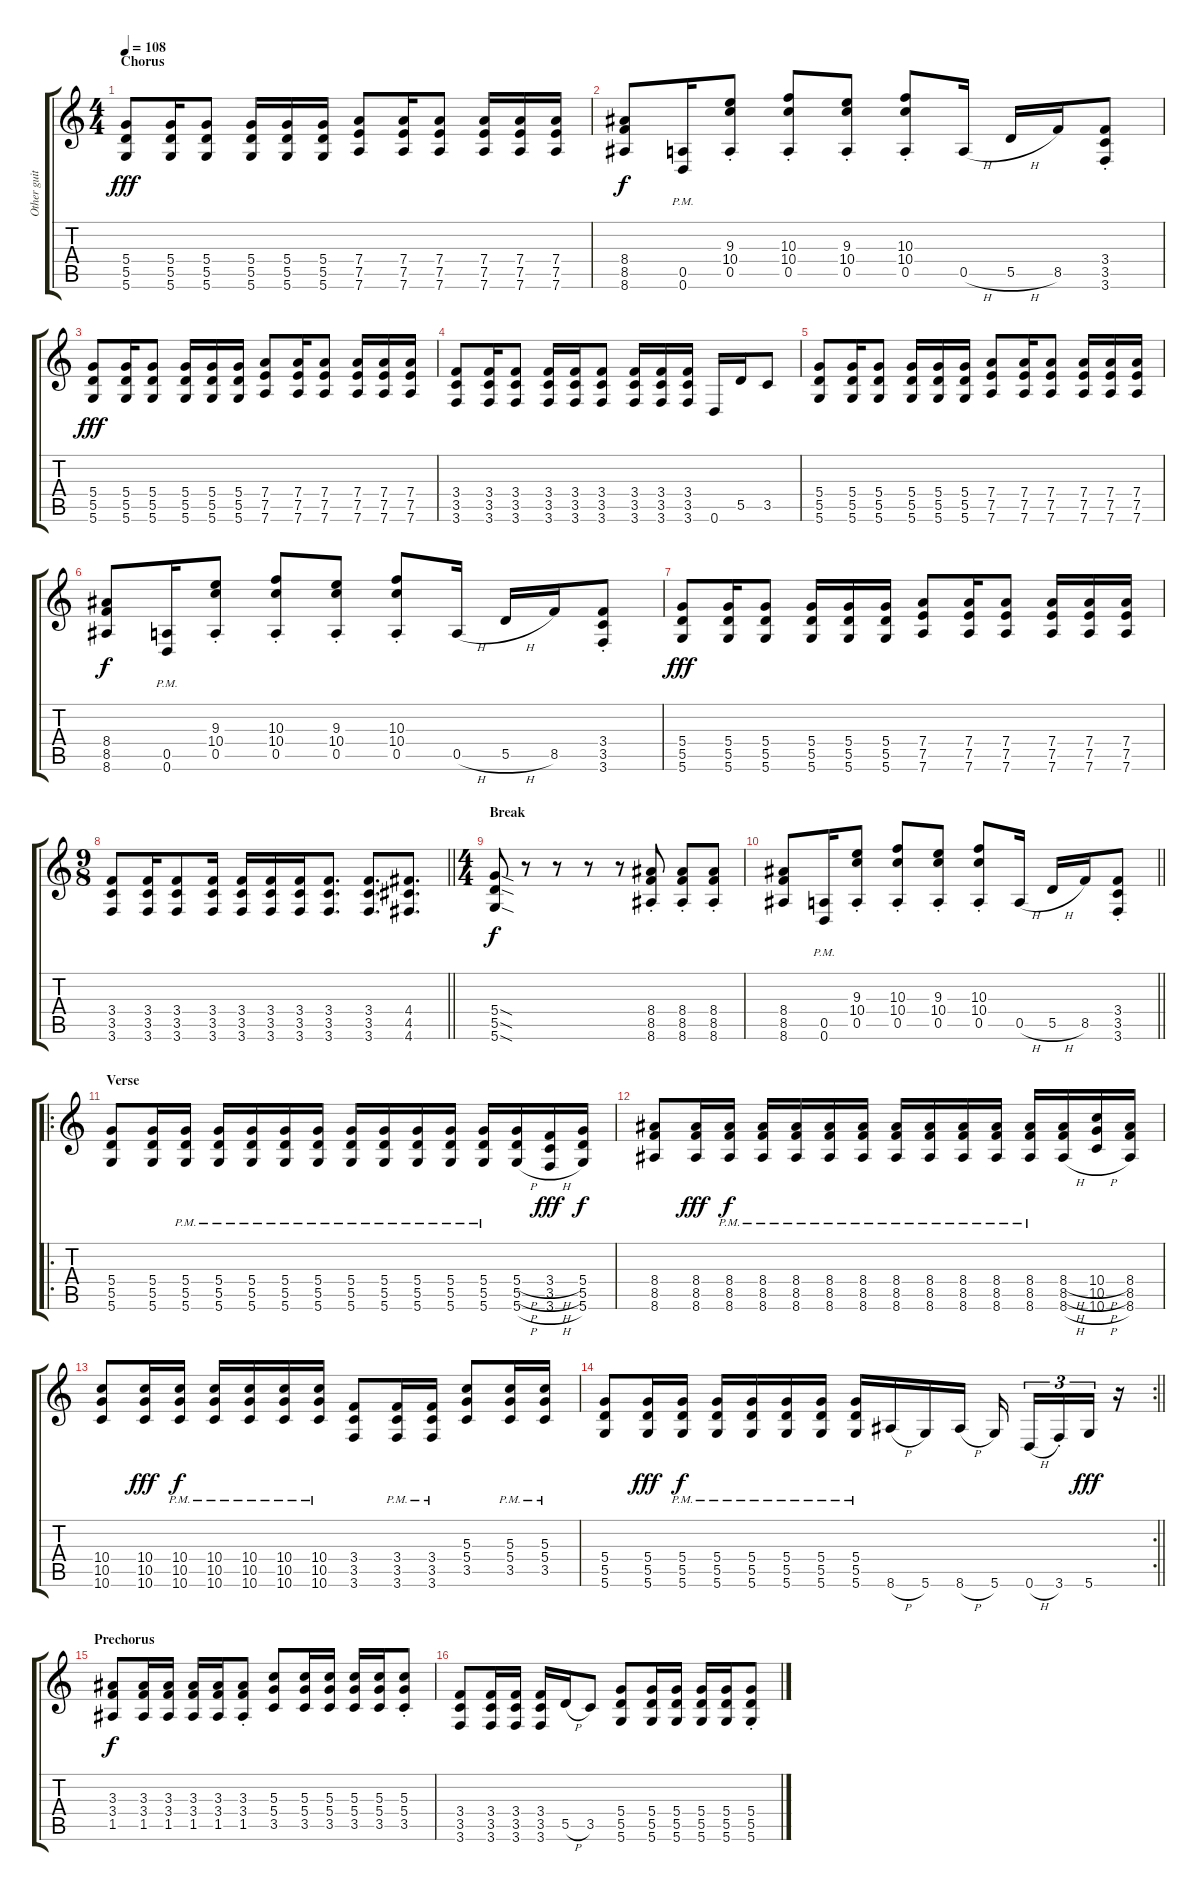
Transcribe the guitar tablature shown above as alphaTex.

\track ("Other guitarist...Adam" "Other guit") {instrument distortionguitar}
\staff {score tabs}
\tuning (E4 B3 G3 D3 A2 D2) {hide}
\ts (4 4)
\section ("" "Chorus")
\tempo 108
\clef g2
\ks c
(5.4 5.5 5.6).8{dy fff} (5.4 5.5 5.6).16 (5.4 5.5 5.6).8 (5.4 5.5 5.6).16 (5.4 5.5 5.6).16 (5.4 5.5 5.6).16 (7.4 7.5 7.6).8 (7.4 7.5 7.6).16 (7.4 7.5 7.6).8 (7.4 7.5 7.6).16 (7.4 7.5 7.6).16 (7.4 7.5 7.6).16 |
(8.4 8.5 8.6).8{dy f} (0.5{pm} 0.6{pm}).16 (9.3{st} 10.4{st} 0.5{st}).8 (10.3{st} 10.4{st} 0.5{st}).8 (9.3{st} 10.4{st} 0.5{st}).8 (10.3{st} 10.4{st} 0.5{st}).8 0.5{h}.16 5.5{h}.16 8.5.16 (3.4 3.5{st} 3.6{st}).8 |
(5.4 5.5 5.6).8{dy fff} (5.4 5.5 5.6).16 (5.4 5.5 5.6).8 (5.4 5.5 5.6).16 (5.4 5.5 5.6).16 (5.4 5.5 5.6).16 (7.4 7.5 7.6).8 (7.4 7.5 7.6).16 (7.4 7.5 7.6).8 (7.4 7.5 7.6).16 (7.4 7.5 7.6).16 (7.4 7.5 7.6).16 |
(3.4 3.5 3.6).8 (3.4 3.5 3.6).16 (3.4 3.5 3.6).8 (3.4 3.5 3.6).16 (3.4 3.5 3.6).16 (3.4 3.5 3.6).8 (3.4 3.5 3.6).16 (3.4 3.5 3.6).16 (3.4 3.5 3.6).16 0.6.16 5.5.16 3.5.8 |
(5.4 5.5 5.6).8 (5.4 5.5 5.6).16 (5.4 5.5 5.6).8 (5.4 5.5 5.6).16 (5.4 5.5 5.6).16 (5.4 5.5 5.6).16 (7.4 7.5 7.6).8 (7.4 7.5 7.6).16 (7.4 7.5 7.6).8 (7.4 7.5 7.6).16 (7.4 7.5 7.6).16 (7.4 7.5 7.6).16 |
(8.4 8.5 8.6).8{dy f} (0.5{pm} 0.6{pm}).16 (9.3{st} 10.4{st} 0.5{st}).8 (10.3{st} 10.4{st} 0.5{st}).8 (9.3{st} 10.4{st} 0.5{st}).8 (10.3{st} 10.4{st} 0.5{st}).8 0.5{h}.16 5.5{h}.16 8.5.16 (3.4 3.5{st} 3.6{st}).8 |
(5.4 5.5 5.6).8{dy fff} (5.4 5.5 5.6).16 (5.4 5.5 5.6).8 (5.4 5.5 5.6).16 (5.4 5.5 5.6).16 (5.4 5.5 5.6).16 (7.4 7.5 7.6).8 (7.4 7.5 7.6).16 (7.4 7.5 7.6).8 (7.4 7.5 7.6).16 (7.4 7.5 7.6).16 (7.4 7.5 7.6).16 |
\ts (9 8)
\barLineRight lightlight
(3.4 3.5 3.6).8 (3.4 3.5 3.6).16 (3.4 3.5 3.6).8 (3.4 3.5 3.6).16 (3.4 3.5 3.6).16 (3.4 3.5 3.6).16 (3.4 3.5 3.6).16 (3.4 3.5 3.6).8{d} (3.4 3.5 3.6).8{d} (4.4 4.5 4.6).8{d} |
\ts (4 4)
\section ("" "Break")
(5.4{sod} 5.5{sod} 5.6{sod}).8{dy f} r.8 r.8 r.8 r.8 (8.4{st} 8.5{st} 8.6{st}).8 (8.4{st} 8.5{st} 8.6{st}).8 (8.4{st} 8.5{st} 8.6{st}).8 |
\barLineRight lightlight
(8.4 8.5 8.6).8 (0.5{pm} 0.6{pm}).16 (9.3{st} 10.4{st} 0.5{st}).8 (10.3{st} 10.4{st} 0.5{st}).8 (9.3{st} 10.4{st} 0.5{st}).8 (10.3{st} 10.4{st} 0.5{st}).8 0.5{h}.16 5.5{h}.16 8.5.16 (3.4 3.5{st} 3.6{st}).8 |
\ro
\section ("" "Verse")
(5.4 5.5 5.6).8 (5.4 5.5 5.6).16 (5.4{pm} 5.5{pm} 5.6{pm}).16 (5.4{pm} 5.5{pm} 5.6{pm}).16 (5.4{pm} 5.5{pm} 5.6{pm}).16 (5.4{pm} 5.5{pm} 5.6{pm}).16 (5.4{pm} 5.5{pm} 5.6{pm}).16 (5.4{pm} 5.5{pm} 5.6{pm}).16 (5.4{pm} 5.5{pm} 5.6{pm}).16 (5.4{pm} 5.5{pm} 5.6{pm}).16 (5.4{pm} 5.5{pm} 5.6{pm}).16 (5.4{pm} 5.5{pm} 5.6{pm}).16 (5.4{h} 5.5{h} 5.6{h}).16 (3.4{h} 3.5{h} 3.6{h}).16{dy fff} (5.4 5.5 5.6).16{dy f} |
(8.4 8.5 8.6).8 (8.4 8.5 8.6).16{dy fff} (8.4{pm} 8.5{pm} 8.6{pm}).16{dy f} (8.4{pm} 8.5{pm} 8.6{pm}).16 (8.4{pm} 8.5{pm} 8.6{pm}).16 (8.4{pm} 8.5{pm} 8.6{pm}).16 (8.4{pm} 8.5{pm} 8.6{pm}).16 (8.4{pm} 8.5{pm} 8.6{pm}).16 (8.4{pm} 8.5{pm} 8.6{pm}).16 (8.4{pm} 8.5{pm} 8.6{pm}).16 (8.4{pm} 8.5{pm} 8.6{pm}).16 (8.4{pm} 8.5{pm} 8.6{pm}).16 (8.4{h} 8.5{h} 8.6{h}).16 (10.4{h} 10.5{h} 10.6{h}).16 (8.4 8.5 8.6).16 |
(10.4 10.5 10.6).8 (10.4 10.5 10.6).16{dy fff} (10.4{pm} 10.5{pm} 10.6{pm}).16{dy f} (10.4{pm} 10.5{pm} 10.6{pm}).16 (10.4{pm} 10.5{pm} 10.6{pm}).16 (10.4{pm} 10.5{pm} 10.6{pm}).16 (10.4{pm} 10.5{pm} 10.6{pm}).16 (3.4 3.5 3.6).8 (3.4{pm} 3.5{pm} 3.6{pm}).16 (3.4{pm} 3.5{pm} 3.6{pm}).16 (5.3 5.4 3.5).8 (5.3{pm} 5.4{pm} 3.5{pm}).16 (5.3{pm} 5.4{pm} 3.5{pm}).16 |
\rc 2
\barLineRight lightlight
(5.4 5.5 5.6).8 (5.4 5.5 5.6).16{dy fff} (5.4{pm} 5.5{pm} 5.6{pm}).16{dy f} (5.4{pm} 5.5{pm} 5.6{pm}).16 (5.4{pm} 5.5{pm} 5.6{pm}).16 (5.4{pm} 5.5{pm} 5.6{pm}).16 (5.4{pm} 5.5{pm} 5.6{pm}).16 (5.4{pm} 5.5{pm} 5.6{pm}).16 8.6{h}.16 5.6.16 8.6{h}.16 5.6.16{beam splitsecondary} 0.6{h}.16{tu (3 2)} 3.6{st}.16{tu (3 2)} 5.6.16{tu (3 2) dy fff} r.16 |
\section ("" "Prechorus")
(3.3 3.4 1.5).8{dy f} (3.3 3.4 1.5).16 (3.3 3.4 1.5).16 (3.3 3.4 1.5).16 (3.3 3.4 1.5).16 (3.3{st} 3.4{st} 1.5{st}).8 (5.3 5.4 3.5).8 (5.3 5.4 3.5).16 (5.3 5.4 3.5).16 (5.3 5.4 3.5).16 (5.3 5.4 3.5).16 (5.3{st} 5.4{st} 3.5{st}).8 |
(3.4 3.5 3.6).8 (3.4 3.5 3.6).16 (3.4 3.5 3.6).16 (3.4 3.5 3.6).16 5.5{h}.16 3.5.8 (5.4 5.5 5.6).8 (5.4 5.5 5.6).16 (5.4 5.5 5.6).16 (5.4 5.5 5.6).16 (5.4 5.5 5.6).16 (5.4 5.5{st} 5.6).8
